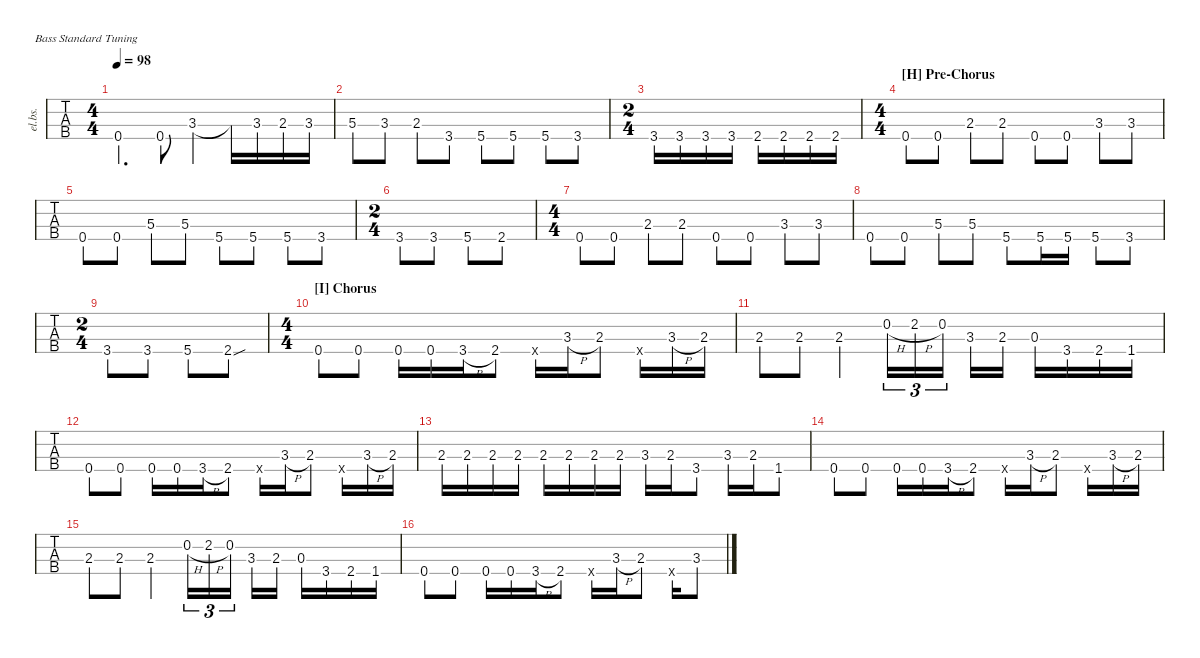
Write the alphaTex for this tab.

\defaultSystemsLayout 4
\hideDynamics
\bracketExtendMode nobrackets
\otherSystemsTrackNameOrientation horizontal
\track ("Bass" "el.bs.") {instrument electricbassfinger}
\staff {tabs}
\tuning (G2 D2 A1 E1)
\ts (4 4)
\beaming (8 2 2 2 2)
\tempo 98
\clef f4
\ks eminor
0.4{acc forcenatural}.4{d dy mf} 0.4{acc forcenatural}.8 3.3{acc forcenatural}.4 3.3{t acc forcenatural}.16 3.3{acc forcenatural}.16 2.3{acc forcenatural}.16 3.3{acc forcenatural}.16 |
5.3{st acc forcenatural}.8 3.3{st acc forcenatural}.8 2.3{st acc forcenatural}.8 3.4{st acc forcenatural}.8 5.4{acc forcenatural}.8 5.4{acc forcenatural}.8 5.4{acc forcenatural}.8 3.4{acc forcenatural}.8 |
\ts (2 4)
\beaming (8 2 2)
3.4{acc forcenatural}.16 3.4{acc forcenatural}.16 3.4{acc forcenatural}.16 3.4{acc forcenatural}.16 2.4{acc #}.16 2.4{acc #}.16 2.4{acc #}.16 2.4{acc #}.16 |
\ts (4 4)
\beaming (8 2 2 2 2)
\section ("H" "Pre-Chorus")
0.4{acc forcenatural}.8 0.4{acc forcenatural}.8 2.3{acc forcenatural}.8 2.3{acc forcenatural}.8 0.4{acc forcenatural}.8 0.4{acc forcenatural}.8 3.3{acc forcenatural}.8 3.3{acc forcenatural}.8 |
0.4{acc forcenatural}.8 0.4{acc forcenatural}.8 5.3{acc forcenatural}.8 5.3{acc forcenatural}.8 5.4{acc forcenatural}.8 5.4{acc forcenatural}.8 5.4{acc forcenatural}.8 3.4{acc forcenatural}.8 |
\ts (2 4)
\beaming (8 2 2)
3.4{acc forcenatural}.8 3.4{acc forcenatural}.8 5.4{acc forcenatural}.8 2.4{acc #}.8 |
\ts (4 4)
\beaming (8 2 2 2 2)
0.4{acc forcenatural}.8 0.4{acc forcenatural}.8 2.3{acc forcenatural}.8 2.3{acc forcenatural}.8 0.4{acc forcenatural}.8 0.4{acc forcenatural}.8 3.3{acc forcenatural}.8 3.3{acc forcenatural}.8 |
0.4{acc forcenatural}.8 0.4{acc forcenatural}.8 5.3{acc forcenatural}.8 5.3{acc forcenatural}.8 5.4{acc forcenatural}.8 5.4{acc forcenatural}.16 5.4{acc forcenatural}.16 5.4{acc forcenatural}.8 3.4{acc forcenatural}.8 |
\ts (2 4)
\beaming (8 2 2)
3.4{acc forcenatural}.8 3.4{acc forcenatural}.8 5.4{acc forcenatural}.8 2.4{sou acc #}.8 |
\ts (4 4)
\beaming (8 2 2 2 2)
\section ("I" "Chorus")
0.4{acc forcenatural}.8{dy f} 0.4{acc forcenatural}.8 0.4{acc forcenatural}.16 0.4{acc forcenatural}.16 3.4{h acc forcenatural}.16 2.4{st acc #}.8 0.4{x acc forcenatural}.16 3.3{h acc forcenatural}.16 2.3{st acc forcenatural}.8 0.4{x acc forcenatural}.16 3.3{h acc forcenatural}.16 2.3{acc forcenatural}.16 |
2.3{acc forcenatural}.8 2.3{acc forcenatural}.8 2.3{acc forcenatural}.4 0.2{h acc forcenatural}.16{tu (3 2)} 2.2{h acc forcenatural}.16{tu (3 2)} 0.2{acc forcenatural}.16{tu (3 2)} 3.3{acc forcenatural}.16 2.3{acc forcenatural}.16 0.3{acc forcenatural}.16 3.4{acc forcenatural}.16 2.4{acc #}.16 1.4{acc forcenatural}.16 |
0.4{acc forcenatural}.8 0.4{acc forcenatural}.8 0.4{acc forcenatural}.16 0.4{acc forcenatural}.16 3.4{h acc forcenatural}.16 2.4{st acc #}.8 0.4{x acc forcenatural}.16 3.3{h acc forcenatural}.16 2.3{st acc forcenatural}.8 0.4{x acc forcenatural}.16 3.3{h acc forcenatural}.16 2.3{acc forcenatural}.16 |
2.3{acc forcenatural}.16 2.3{acc forcenatural}.16 2.3{acc forcenatural}.16 2.3{acc forcenatural}.16 2.3{acc forcenatural}.16 2.3{acc forcenatural}.16 2.3{acc forcenatural}.16 2.3{acc forcenatural}.16 3.3{acc forcenatural}.16 2.3{acc forcenatural}.16 3.4{acc forcenatural}.8 3.3{acc forcenatural}.16 2.3{acc forcenatural}.16 1.4{ac acc forcenatural}.8 |
0.4{acc forcenatural}.8 0.4{acc forcenatural}.8 0.4{acc forcenatural}.16 0.4{acc forcenatural}.16 3.4{h acc forcenatural}.16 2.4{st acc #}.8 0.4{x acc forcenatural}.16 3.3{h acc forcenatural}.16 2.3{st acc forcenatural}.8 0.4{x acc forcenatural}.16 3.3{h acc forcenatural}.16 2.3{acc forcenatural}.16 |
2.3{acc forcenatural}.8 2.3{acc forcenatural}.8 2.3{acc forcenatural}.4 0.2{h acc forcenatural}.16{tu (3 2)} 2.2{h acc forcenatural}.16{tu (3 2)} 0.2{acc forcenatural}.16{tu (3 2)} 3.3{acc forcenatural}.16 2.3{acc forcenatural}.16 0.3{acc forcenatural}.16 3.4{acc forcenatural}.16 2.4{acc #}.16 1.4{acc forcenatural}.16 |
0.4{acc forcenatural}.8 0.4{acc forcenatural}.8 0.4{acc forcenatural}.16 0.4{acc forcenatural}.16 3.4{h acc forcenatural}.16 2.4{st acc #}.8 0.4{x acc forcenatural}.16 3.3{h acc forcenatural}.16 2.3{st acc forcenatural}.8 0.4{x acc forcenatural}.16 3.3{st acc forcenatural}.8
